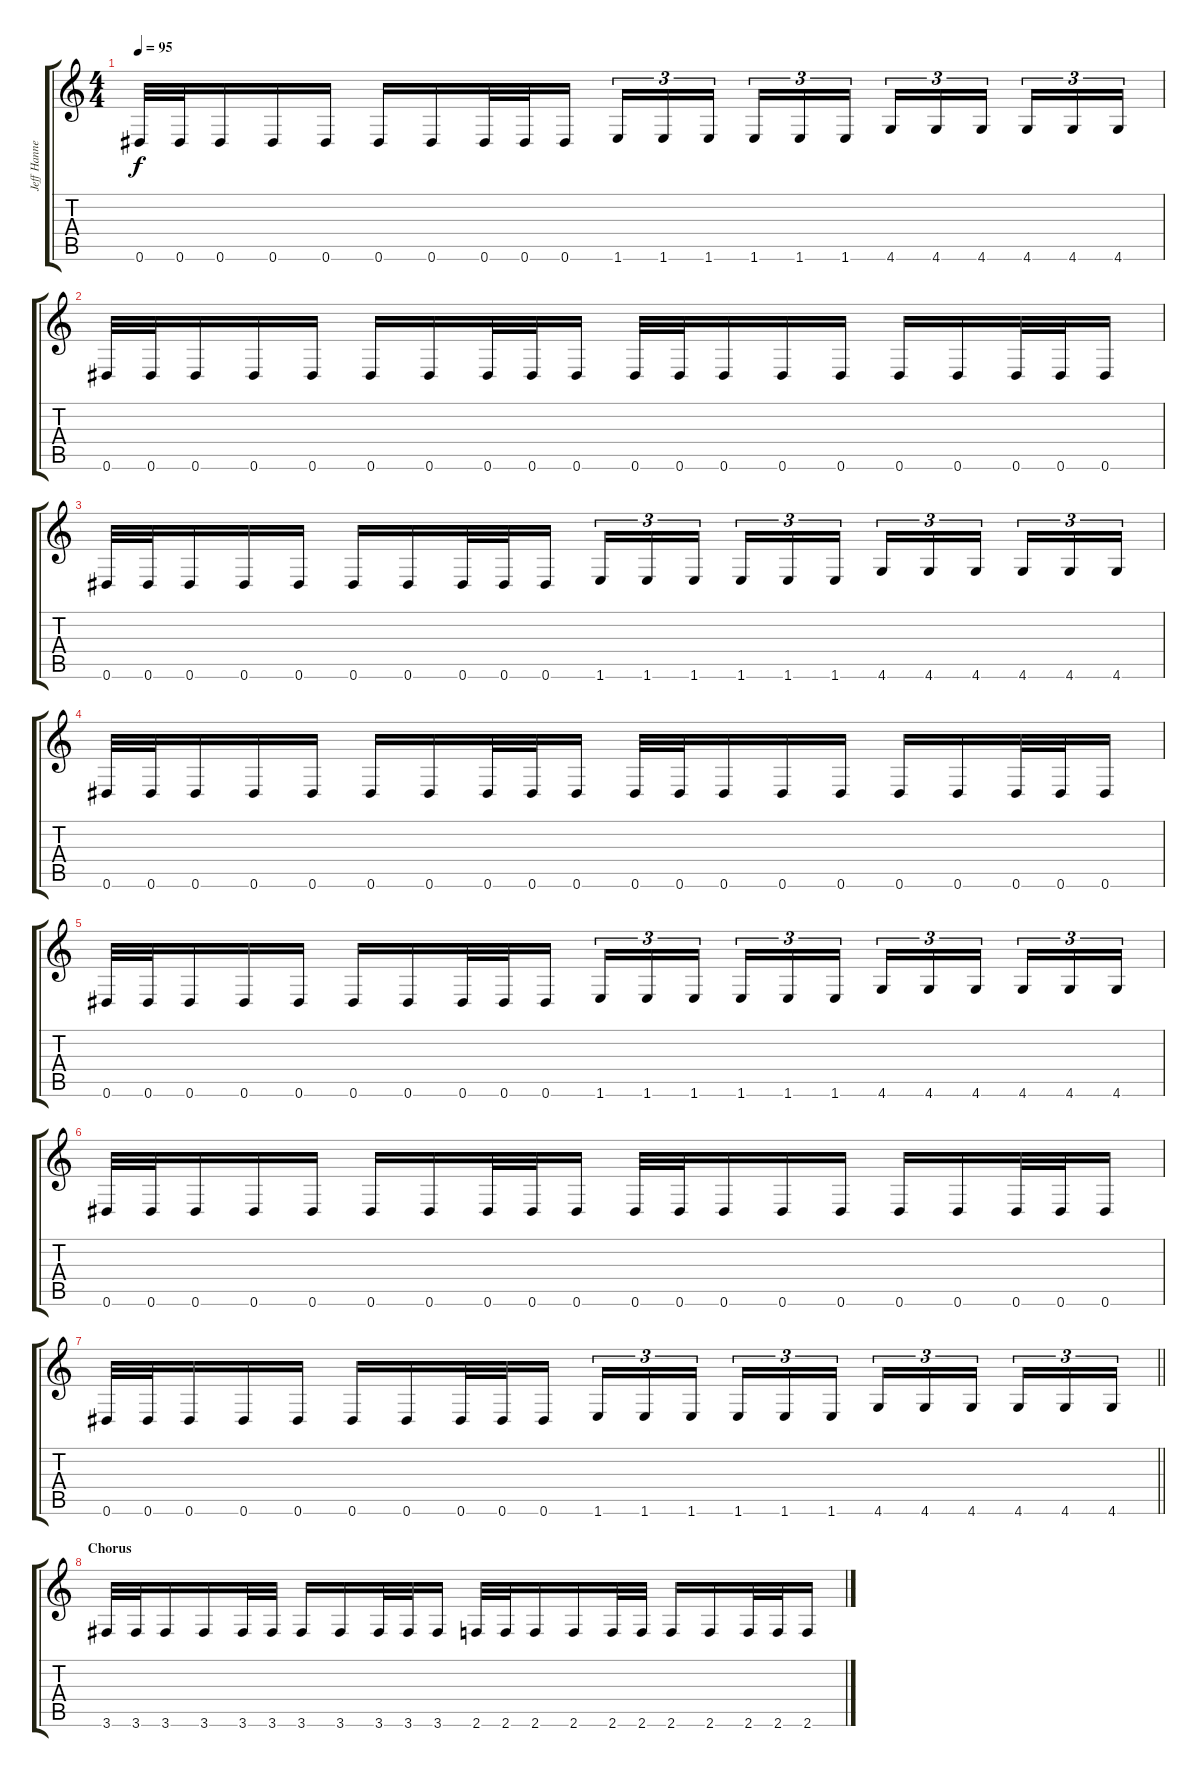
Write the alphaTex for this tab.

\track ("Jeff Hanneman" "Jeff Hanne") {instrument overdrivenguitar}
\staff {score tabs}
\tuning (Eb4 Bb3 Gb3 Db3 Ab2 Eb2) {hide}
\ts (4 4)
\tempo 95
\clef g2
\ks c
0.6.32{dy f} 0.6.32 0.6.16 0.6.16 0.6.16 0.6.16 0.6.16 0.6.32 0.6.32 0.6.16 1.6.16{tu (3 2)} 1.6.16{tu (3 2)} 1.6.16{tu (3 2) beam splitsecondary} 1.6.16{tu (3 2)} 1.6.16{tu (3 2)} 1.6.16{tu (3 2)} 4.6.16{tu (3 2)} 4.6.16{tu (3 2)} 4.6.16{tu (3 2) beam splitsecondary} 4.6.16{tu (3 2)} 4.6.16{tu (3 2)} 4.6.16{tu (3 2)} |
0.6.32 0.6.32 0.6.16 0.6.16 0.6.16 0.6.16 0.6.16 0.6.32 0.6.32 0.6.16 0.6.32 0.6.32 0.6.16 0.6.16 0.6.16 0.6.16 0.6.16 0.6.32 0.6.32 0.6.16 |
0.6.32 0.6.32 0.6.16 0.6.16 0.6.16 0.6.16 0.6.16 0.6.32 0.6.32 0.6.16 1.6.16{tu (3 2)} 1.6.16{tu (3 2)} 1.6.16{tu (3 2) beam splitsecondary} 1.6.16{tu (3 2)} 1.6.16{tu (3 2)} 1.6.16{tu (3 2)} 4.6.16{tu (3 2)} 4.6.16{tu (3 2)} 4.6.16{tu (3 2) beam splitsecondary} 4.6.16{tu (3 2)} 4.6.16{tu (3 2)} 4.6.16{tu (3 2)} |
0.6.32 0.6.32 0.6.16 0.6.16 0.6.16 0.6.16 0.6.16 0.6.32 0.6.32 0.6.16 0.6.32 0.6.32 0.6.16 0.6.16 0.6.16 0.6.16 0.6.16 0.6.32 0.6.32 0.6.16 |
0.6.32 0.6.32 0.6.16 0.6.16 0.6.16 0.6.16 0.6.16 0.6.32 0.6.32 0.6.16 1.6.16{tu (3 2)} 1.6.16{tu (3 2)} 1.6.16{tu (3 2) beam splitsecondary} 1.6.16{tu (3 2)} 1.6.16{tu (3 2)} 1.6.16{tu (3 2)} 4.6.16{tu (3 2)} 4.6.16{tu (3 2)} 4.6.16{tu (3 2) beam splitsecondary} 4.6.16{tu (3 2)} 4.6.16{tu (3 2)} 4.6.16{tu (3 2)} |
0.6.32 0.6.32 0.6.16 0.6.16 0.6.16 0.6.16 0.6.16 0.6.32 0.6.32 0.6.16 0.6.32 0.6.32 0.6.16 0.6.16 0.6.16 0.6.16 0.6.16 0.6.32 0.6.32 0.6.16 |
\barLineRight lightlight
0.6.32 0.6.32 0.6.16 0.6.16 0.6.16 0.6.16 0.6.16 0.6.32 0.6.32 0.6.16 1.6.16{tu (3 2)} 1.6.16{tu (3 2)} 1.6.16{tu (3 2) beam splitsecondary} 1.6.16{tu (3 2)} 1.6.16{tu (3 2)} 1.6.16{tu (3 2)} 4.6.16{tu (3 2)} 4.6.16{tu (3 2)} 4.6.16{tu (3 2) beam splitsecondary} 4.6.16{tu (3 2)} 4.6.16{tu (3 2)} 4.6.16{tu (3 2)} |
\section ("" "Chorus")
3.6.32 3.6.32 3.6.16 3.6.16 3.6.32 3.6.32 3.6.16 3.6.16 3.6.32 3.6.32 3.6.16 2.6.32 2.6.32 2.6.16 2.6.16 2.6.32 2.6.32 2.6.16 2.6.16 2.6.32 2.6.32 2.6.16
